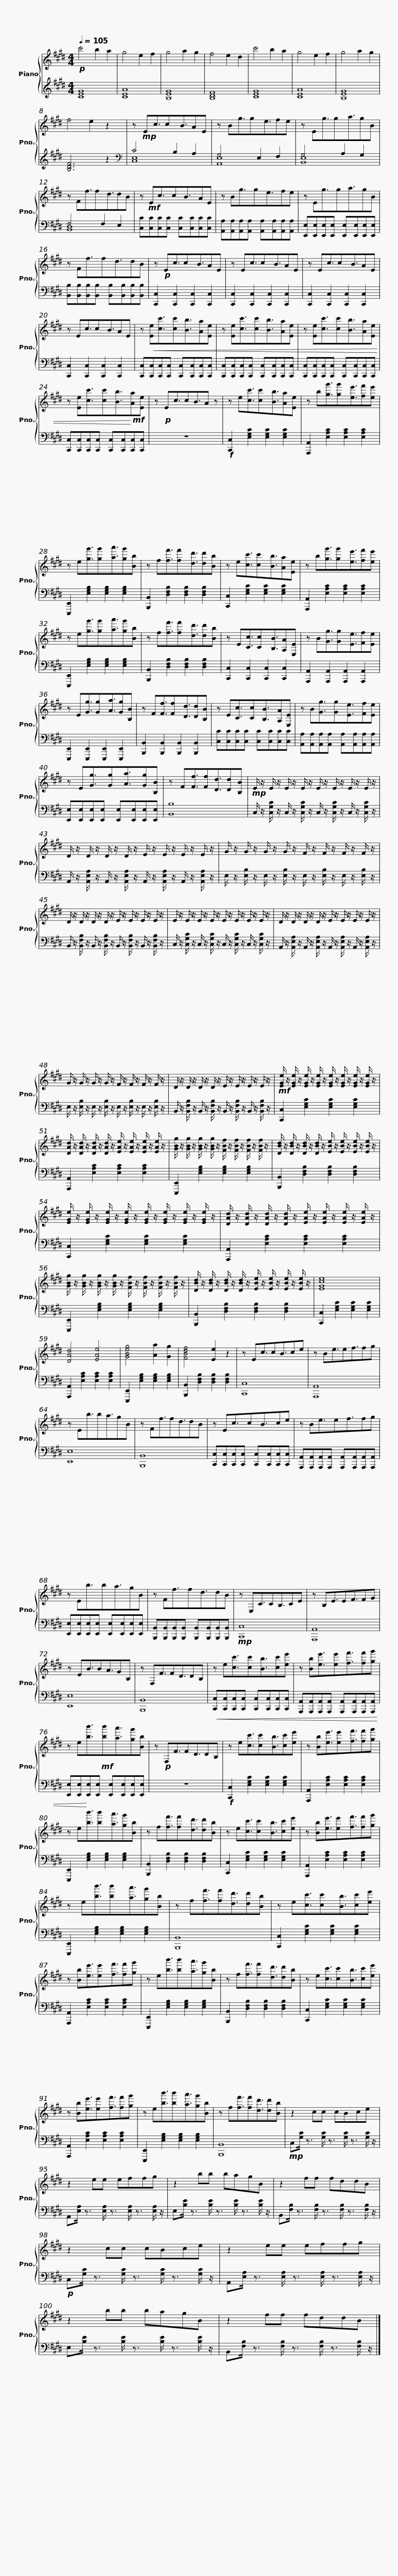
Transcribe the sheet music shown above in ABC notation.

X:1
%%score { 1 | ( 2 3 ) }
L:1/8
Q:1/4=105
M:4/4
I:linebreak $
K:E
V:1 treble
V:2 treble
V:3 treble
V:1
!p! c'4 b2 a2 | g4 e2 f2 | g4 a2 g2 | f4 e2 d2 | c'4 b2 a2 | %5
 g4 e2 f2 | g4 a2 g2 | f4 e2 z2 |$ z!mp! Ec3/2cB3/2AE | z Bg3/2ge3/2fe | %10
 z Eg3/2ga3/2gB | z Ff3/2fd3/2dB |$ z!mf! Ec3/2cB3/2AE | z Bg3/2ge3/2fe | z Eg3/2ga3/2gB | %15
 z Ff3/2fd3/2dB |$ z!p! Ec3/2cB3/2AE | z Ec3/2cB3/2AE | z Ec3/2cB3/2AE | z Ec3/2cB3/2AE |$ %20
 z!<(! [Ee][cc']3/2[cc'][Bb]3/2[Aa][Ee] | z [Ee][cc']3/2[cc'][Bb]3/2[Aa][Ee] | z [Ee][cc']3/2[cc'][Bb]3/2[Aa][Ee] |$ z [Ee][cc']3/2[cc'][Bb]3/2!<)!!mf![Aa][Ee] | z!p! Ec3/2cB3/2A z | %25
 z e[cc']3/2[cc'][Bb]3/2[Aa][Ee] | z b[gg']3/2[gg'][ee']3/2[ff'][ee'] |$ z e[gg']3/2[gg'][aa']3/2[gg'][Bb] | z f[ff']3/2[ff'][dd']3/2[dd'][Bb] | z e[cc']3/2[cc'][Bb]3/2[Aa][Ee] | %30
 z b[gg']3/2[gg'][ee']3/2[ff'][ee'] |$ z e[gg']3/2[gg'][aa']3/2[gg'][Bb] | z f[ff']3/2[ff'][dd']3/2[dd'][Bb] | z E[Cc]3/2[Cc][B,B]3/2[A,A][E,E] | z B[Gg]3/2[Gg][Ee]3/2[Ff][Ee] |$ %35
 z E[Gg]3/2[Gg][Aa]3/2[Gg][B,B] | z F[Ff]3/2[Ff][Dd]3/2[Dd][B,B] | z E[Cc]3/2[Cc][B,B]3/2[A,A][E,E] | z B[Gg]3/2[Gg][Ee]3/2[Ff][Ee] |$ z E[Gg]3/2[Gg][Aa]3/2[Gg][B,B] | %40
 z F[Ff]3/2[Ff][Dd]3/2[Dd][B,B] |!mp! E/ z/ E/ z/ E/ z/ E/ z/ E/ z/ E/ z/ E/ z/ E/ z/ |$ D/ z/ D/ z/ D/ z/ D/ z/ E/ z/ E/ z/ E/ z/ E/ z/ | G/ z/ G/ z/ G/ z/ G/ z/ F/ z/ F/ z/ F/ z/ F/ z/ |$ D/ z/ D/ z/ D/ z/ D/ z/ E/ z/ E/ z/ E/ z/ E/ z/ | %45
 E/ z/ E/ z/ E/ z/ E/ z/ E/ z/ E/ z/ E/ z/ E/ z/ |$ D/ z/ D/ z/ D/ z/ D/ z/ E/ z/ E/ z/ E/ z/ E/ z/ | G/ z/ G/ z/ G/ z/ G/ z/ F/ z/ F/ z/ F/ z/ F/ z/ |$ D/ z/ D/ z/ D/ z/ D/ z/ E/ z/ E/ z/ E/ z/ E/ z/ |!mf! [EGe]/ z/ [EGe]/ z/ [EGe]/ z/ [EGe]/ z/ [EGe]/ z/ [EGe]/ z/ [EGe]/ z/ [EGe]/ z/ |$ %50
 [DAd]/ z/ [DAd]/ z/ [DAd]/ z/ [DAd]/ z/ [EAe]/ z/ [EAe]/ z/ [EAe]/ z/ [EAe]/ z/ | [GBg]/ z/ [GBg]/ z/ [GBg]/ z/ [GBg]/ z/ [FBf]/ z/ [FBf]/ z/ [FBf]/ z/ [FBf]/ z/ |$ [DBd]/ z/ [DBd]/ z/ [DBd]/ z/ [DBd]/ z/ [EBe]/ z/ [EBe]/ z/ [EBe]/ z/ [EBe]/ z/ | [EGe]/ z/ [EGe]/ z/ [EGe]/ z/ [EGe]/ z/ [EGe]/ z/ [EGe]/ z/ [EGe]/ z/ [EGe]/ z/ |$ [DAd]/ z/ [DAd]/ z/ [DAd]/ z/ [DAd]/ z/ [EAe]/ z/ [EAe]/ z/ [EAe]/ z/ [EAe]/ z/ | %55
 [GBg]/ z/ [GBg]/ z/ [GBg]/ z/ [GBg]/ z/ [FBf]/ z/ [FBf]/ z/ [FBf]/ z/ [FBf]/ z/ |$ [DBd]/ z/ [DBd]/ z/ [DBd]/ z/ [DBd]/ z/ [EBe]/ z/ [EBe]/ z/ [EBe]/ z/ [EBe]/ z/ | [EGce]8 | [DAd]4 [EAe]4 | [GBeg]4 [Aa]2 [Gg]2 | %60
 [FBdf]4 [Ee]2 z2 |$ z Ec3/2cB3/2ce | z Be3/2ef3/2fg | z Eb3/2ba3/2gB | z Ff3/2fd3/2dB |$ %65
 z Ec3/2cB3/2ce | z Be3/2ef3/2fg | z Eb3/2ba3/2gB |$ z Ff3/2fd3/2dB | z E,C3/2CB,3/2CE | %70
 z B,E3/2EF3/2FG | z EB3/2BA3/2GB, |$ z F,F3/2FD3/2DB, | z e[cc']3/2[cc'][Bb]3/2[cc'][ee'] | z [Bb][ee']3/2[ee'][ff']3/2[ff'][gg'] |$ %75
 z e[bb']3/2!mf![bb'][aa']3/2[gg'][Bb] | z!p! F,F3/2FD3/2DB, | z e[cc']3/2[cc'][Bb]3/2[cc'][ee'] | z [Bb][ee']3/2[ee'][ff']3/2[ff'][gg'] |$ z e[bb']3/2[bb'][aa']3/2[gg'][Bb] | %80
 z f[ff']3/2[ff'][dd']3/2[dd'][Bb] | z e[cc']3/2[cc'][Bb]3/2[cc'][ee'] | z [Bb][ee']3/2[ee'][ff']3/2[ff'][gg'] |$ z e[bb']3/2[bb'][aa']3/2[gg'][Bb] | z f[ff']3/2[ff'][dd']3/2[dd'][Bb] | %85
 z e[cc']3/2[cc'][Bb]3/2[cc'][ee'] | z [Bb][ee']3/2[ee'][ff']3/2[ff'][gg'] |$ z e[bb']3/2[bb'][aa']3/2[gg'][Bb] | z f[ff']3/2[ff'][dd']3/2[dd'][Bb] | z e[cc']3/2[cc'][Bb]3/2[cc'][ee'] | %90
 z [Bb][ee']3/2[ee'][ff']3/2[ff'][gg'] |$ z e[bb']3/2[bb'][aa']3/2[gg'][Bb] | z f[ff']3/2[ff'][dd']3/2[dd'][Bb] | z2 cc cBce | z2 ee effg |$ %95
 z2 bb bagB | z2 ff fddB | z2 cc cBce |$ z2 ee effg | z2 bb bagB | %100
 z2 ff fddB |] %101
V:2
 [CEG]8 | [CEA]8 | [B,EG]8 | [B,DF]8 | [CEG]8 | %5
 [CEA]8 | [B,EG]8 | [B,DF]6 z2 |$[K:bass] C4 B,2 A,2 | G,4 E,2 F,2 | %10
 G,4 A,2 G,2 | F,4 F,2 E,2 |$ [C,C][C,C][C,C][C,C] [C,C][C,C][C,C][C,C] | [A,,A,][A,,A,][A,,A,][A,,A,] [A,,A,][A,,A,][A,,A,][A,,A,] | [E,,E,][E,,E,][E,,E,][E,,E,] [E,,E,][E,,E,][E,,E,][E,,E,] | %15
 [B,,B,][B,,B,][B,,B,][B,,B,] [B,,B,][B,,B,][B,,B,][B,,B,] |$ [C,,C,]2 [C,,C,]2 [C,,C,]2 [C,,C,]2 | [C,,C,]2 [C,,C,]2 [C,,C,]2 [C,,C,]2 | [C,,C,]2 [C,,C,]2 [C,,C,]2 [C,,C,]2 | [C,,C,]2 [C,,C,]2 [C,,C,]2 [C,,C,]2 |$ %20
 [C,,C,][C,,C,][C,,C,][C,,C,] [C,,C,][C,,C,][C,,C,][C,,C,] | [C,,C,][C,,C,][C,,C,][C,,C,] [C,,C,][C,,C,][C,,C,][C,,C,] | [C,,C,][C,,C,][C,,C,][C,,C,] [C,,C,][C,,C,][C,,C,][C,,C,] |$ [C,,C,][C,,C,][C,,C,][C,,C,] [C,,C,][C,,C,][C,,C,][C,,C,] | z8 | %25
!f! [C,,C,]2 [E,G,C]2 [E,G,C]2 [E,G,C]2 | [A,,,A,,]2 [E,A,C]2 [E,A,C]2 [E,A,C]2 |$ [E,,,E,,]2 [E,G,B,]2 [E,G,B,]2 [E,G,B,]2 | [B,,,B,,]2 [D,F,B,]2 [D,F,B,]2 [D,F,B,]2 | [C,,C,]2 [E,G,C]2 [E,G,C]2 [E,G,C]2 | %30
 [A,,,A,,]2 [E,A,C]2 [E,A,C]2 [E,A,C]2 |$ [E,,,E,,]2 [E,G,B,]2 [E,G,B,]2 [E,G,B,]2 | [B,,,B,,]2 [D,F,B,]2 [D,F,B,]2 [D,F,B,]2 | [C,,C,]2 [C,,C,]2 [C,,C,]2 [C,,C,]2 | [A,,,A,,]2 [A,,,A,,]2 [A,,,A,,]2 [A,,,A,,]2 |$ %35
 [E,,,E,,]2 [E,,,E,,]2 [E,,,E,,]2 [E,,,E,,]2 | [B,,,B,,]2 [B,,,B,,]2 [B,,,B,,]2 [B,,,B,,]2 | [C,C][C,C][C,C][C,C] [C,C][C,C][C,C][C,C] | [A,,A,][A,,A,][A,,A,][A,,A,] [A,,A,][A,,A,][A,,A,][A,,A,] |$ [E,,E,][E,,E,][E,,E,][E,,E,] [E,,E,][E,,E,][E,,E,][E,,E,] | %40
 [B,,B,]8 | C,/ z/ [C,G,C]/ z/ C,/ z/ [C,G,C]/ z/ C,/ z/ [C,G,C]/ z/ C,/ z/ [C,G,C]/ z/ |$ A,,/ z/ [A,,E,A,]/ z/ A,,/ z/ [A,,E,A,]/ z/ A,,/ z/ [A,,E,A,]/ z/ A,,/ z/ [A,,E,A,]/ z/ | E,/ z/ [E,B,]/ z/ E,/ z/ [E,B,]/ z/ E,/ z/ [E,B,]/ z/ E,/ z/ [E,B,]/ z/ |$ B,,/ z/ [B,,F,B,]/ z/ B,,/ z/ [B,,F,B,]/ z/ B,,/ z/ [B,,F,B,]/ z/ B,,/ z/ [B,,F,B,]/ z/ | %45
 C,/ z/ [C,G,C]/ z/ C,/ z/ [C,G,C]/ z/ C,/ z/ [C,G,C]/ z/ C,/ z/ [C,G,C]/ z/ |$ A,,/ z/ [A,,E,A,]/ z/ A,,/ z/ [A,,E,A,]/ z/ A,,/ z/ [A,,E,A,]/ z/ A,,/ z/ [A,,E,A,]/ z/ | E,/ z/ [E,B,]/ z/ E,/ z/ [E,B,]/ z/ E,/ z/ [E,B,]/ z/ E,/ z/ [E,B,]/ z/ |$ B,,/ z/ [B,,F,B,]/ z/ B,,/ z/ [B,,F,B,]/ z/ B,,/ z/ [B,,F,B,]/ z/ B,,/ z/ [B,,F,B,]/ z/ | [C,,C,]2 [E,G,C]2 [E,G,C]2 [E,G,C]2 |$ %50
 [A,,,A,,]2 [E,A,C]2 [E,A,C]2 [E,A,C]2 | [E,,,E,,]2 [E,G,B,]2 [E,G,B,]2 [E,G,B,]2 |$ [B,,,B,,]2 [D,F,B,]2 [D,F,B,]2 [D,F,B,]2 | [C,,C,]2 [E,G,C]2 [E,G,C]2 [E,G,C]2 |$ [A,,,A,,]2 [E,A,C]2 [E,A,C]2 [E,A,C]2 | %55
 [E,,,E,,]2 [E,G,B,]2 [E,G,B,]2 [E,G,B,]2 |$ [B,,,B,,]2 [D,F,B,]2 [D,F,B,]2 [D,F,B,]2 | [C,,C,]2 [E,G,C]2 [E,G,C]2 [E,G,C]2 | [A,,,A,,]2 [E,A,C]2 [E,A,C]2 [E,A,C]2 | [E,,,E,,]2 [E,G,B,]2 [E,G,B,]2 [E,G,B,]2 | %60
 [B,,,B,,]2 [D,F,B,]2 [D,F,B,]2 [D,F,B,]2 |$ [C,,C,]8 | [A,,,A,,]8 | [E,,E,]8 | [B,,,B,,]8 |$ %65
 [C,,C,][C,,C,][C,,C,][C,,C,] [C,,C,][C,,C,][C,,C,][C,,C,] | [A,,,A,,][A,,,A,,][A,,,A,,][A,,,A,,] [A,,,A,,][A,,,A,,][A,,,A,,][A,,,A,,] | [E,,E,][E,,E,][E,,E,][E,,E,] [E,,E,][E,,E,][E,,E,][E,,E,] |$ [B,,,B,,][B,,,B,,][B,,,B,,][B,,,B,,] [B,,,B,,][B,,,B,,][B,,,B,,][B,,,B,,] |!mp! [C,,C,]8 | %70
 [A,,,A,,]8 | [E,,E,]8 |$ [B,,,B,,]8 |!<(! [C,,C,][C,,C,][C,,C,][C,,C,] [C,,C,][C,,C,][C,,C,][C,,C,] | [A,,,A,,][A,,,A,,][A,,,A,,][A,,,A,,] [A,,,A,,][A,,,A,,][A,,,A,,][A,,,A,,] |$ %75
 [E,,E,][E,,E,]!<)![E,,E,][E,,E,] [E,,E,][E,,E,][E,,E,][E,,E,] | z8 |!f! [C,,C,]2 [E,G,C]2 [E,G,C]2 [E,G,C]2 | [A,,,A,,]2 [E,A,C]2 [E,A,C]2 [E,A,C]2 |$ [E,,,E,,]2 [E,G,B,]2 [E,G,B,]2 [E,G,B,]2 | %80
 [B,,,B,,]2 [D,F,B,]2 [D,F,B,]2 [D,F,B,]2 | [C,,C,]2 [E,G,C]2 [E,G,C]2 [E,G,C]2 | [A,,,A,,]2 [E,A,C]2 [E,A,C]2 [E,A,C]2 |$ [E,,,E,,]2 [E,G,B,]2 [E,G,B,]2 [E,G,B,]2 | [B,,,B,,]8 | %85
 [C,,C,]2 [E,G,C]2 [E,G,C]2 [E,G,C]2 | [A,,,A,,]2 [E,A,C]2 [E,A,C]2 [E,A,C]2 |$ [E,,,E,,]2 [E,G,B,]2 [E,G,B,]2 [E,G,B,]2 | [B,,,B,,]2 [D,F,B,]2 [D,F,B,]2 [D,F,B,]2 | [C,,C,]2 [E,G,C]2 [E,G,C]2 [E,G,C]2 | %90
 [A,,,A,,]2 [E,A,C]2 [E,A,C]2 [E,A,C]2 |$ [E,,,E,,]2 [E,G,B,]2 [E,G,B,]2 [E,G,B,]2 | [B,,,B,,]8 |!mp! C,[G,C]/ z3/2 [G,C]/ z3/2 [G,C]/ z3/2 [G,C]/ z/ | A,,[E,A,]/ z3/2 [E,A,]/ z3/2 [E,A,]/ z3/2 [E,A,]/ z/ |$ %95
 E,[B,E]/ z3/2 [B,E]/ z3/2 [B,E]/ z3/2 [B,E]/ z/ | B,,[F,B,]/ z3/2 [F,B,]/ z3/2 [F,B,]/ z3/2 [F,B,]/ z/ |!p! C,[G,C]/ z3/2 [G,C]/ z3/2 [G,C]/ z3/2 [G,C]/ z/ |$ A,,[E,A,]/ z3/2 [E,A,]/ z3/2 [E,A,]/ z3/2 [E,A,]/ z/ | E,[B,E]/ z3/2 [B,E]/ z3/2 [B,E]/ z3/2 [B,E]/ z/ | %100
 B,,[F,B,]/ z3/2 [F,B,]/ z3/2 [F,B,]/ z3/2 [F,B,]/ z/ |] %101
V:3
 x8 | x8 | x8 | x8 | x8 | %5
 x8 | x8 | x8 |$[K:bass] [C,E,]8 | [A,,E,]8 | %10
 [B,,E,]8 | [B,,D,]8 |$ x8 | x8 | x8 | %15
 x8 |$ x8 | x8 | x8 | x8 |$ %20
 x8 | x8 | x8 |$ x8 | x8 | %25
 x8 | x8 |$ x8 | x8 | x8 | %30
 x8 |$ x8 | x8 | x8 | x8 |$ %35
 x8 | x8 | x8 | x8 |$ x8 | %40
 x8 | x8 |$ x8 | x8 |$ x8 | %45
 x8 |$ x8 | x8 |$ x8 | x8 |$ %50
 x8 | x8 |$ x8 | x8 |$ x8 | %55
 x8 |$ x8 | x8 | x8 | x8 | %60
 x8 |$ x8 | x8 | x8 | x8 |$ %65
 x8 | x8 | x8 |$ x8 | x8 | %70
 x8 | x8 |$ x8 | x8 | x8 |$ %75
 x8 | x8 | x8 | x8 |$ x8 | %80
 x8 | x8 | x8 |$ x8 | x8 | %85
 x8 | x8 |$ x8 | x8 | x8 | %90
 x8 |$ x8 | x8 | x8 | x8 |$ %95
 x8 | x8 | x8 |$ x8 | x8 | %100
 x8 |] %101
